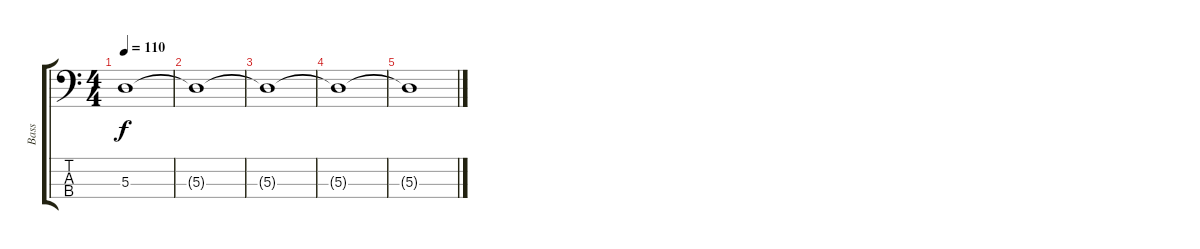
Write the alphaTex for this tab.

\track ("Bass" "Bass") {instrument electricbasspick}
\staff {score tabs}
\tuning (G2 D2 A1 E1) {hide}
\ts (4 4)
\tempo 110
\clef f4
\ks c
5.3.1{dy f} |
5.3{t}.1 |
5.3{t}.1 |
5.3{t}.1 |
5.3{t}.1
